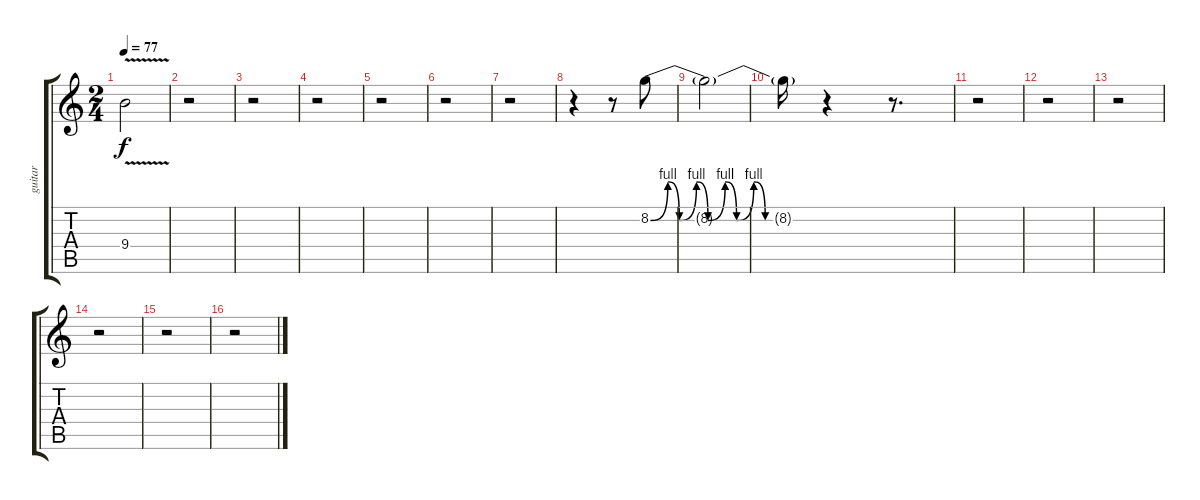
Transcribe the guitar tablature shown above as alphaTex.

\track ("guitar    solo   two" "guitar    ") {instrument overdrivenguitar}
\staff {score tabs}
\tuning (E4 B3 G3 D3 A2 E2) {hide}
\ts (2 4)
\tempo 77
\clef g2
\ks c
9.4{v}.2{dy f} |
r.2 |
r.2 |
r.2 |
r.2 |
r.2 |
r.2 |
r.4 r.8 8.2{be (custom 0 0 6 4 10 0 16 4 20 0 26 4 30 0 36 4 40 0 60 0)}.8 |
8.2{t}.2 |
8.2{t}.16 r.4 r.8{d} |
r.2 |
r.2 |
r.2 |
r.2 |
r.2 |
r.2
